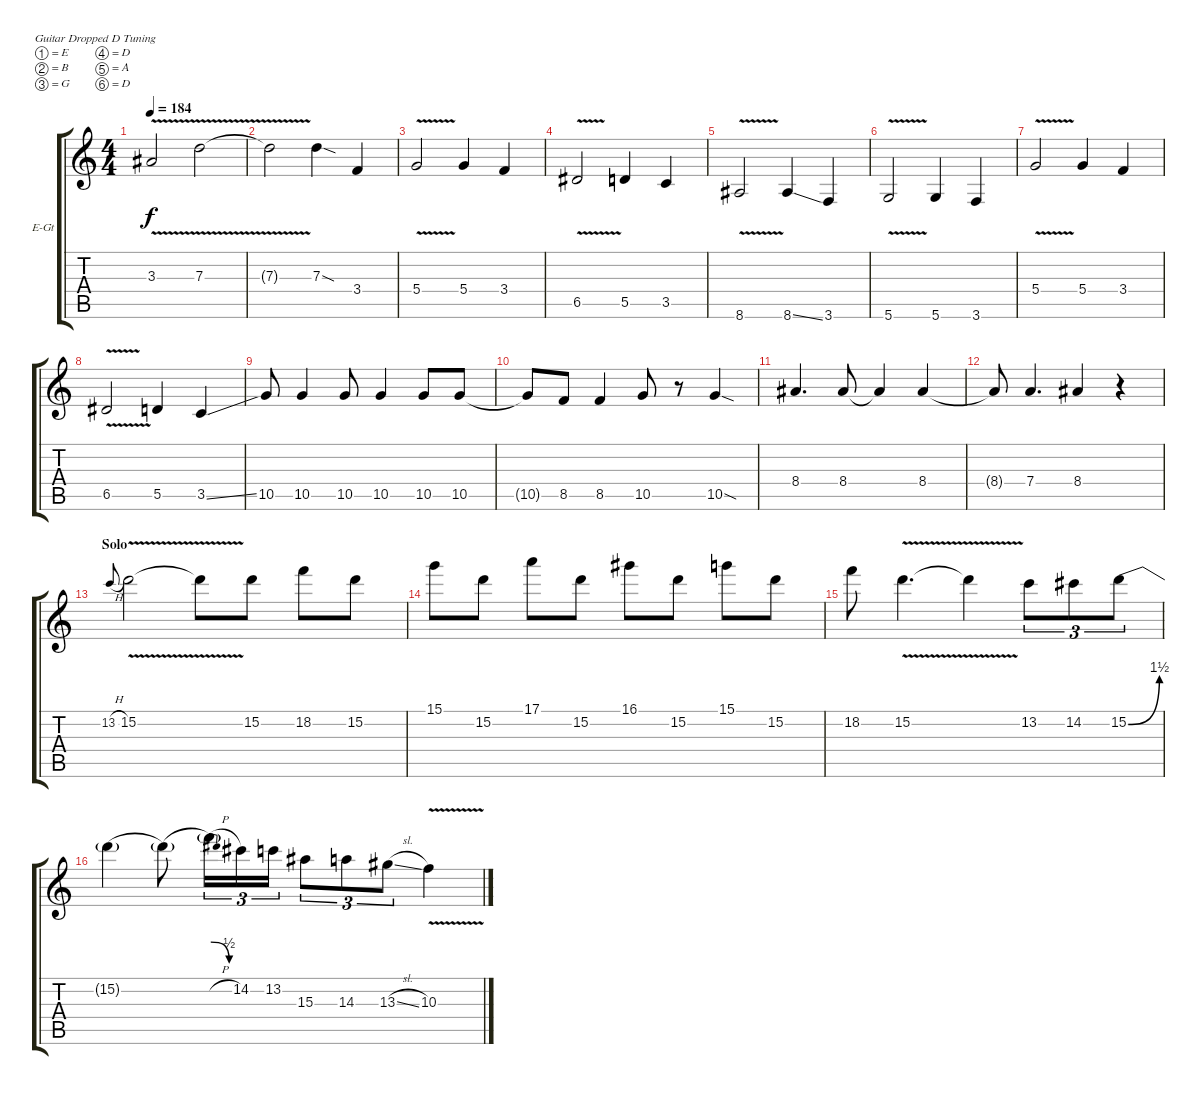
\defaultSystemsLayout 4
\bracketExtendMode groupsimilarinstruments
\firstSystemTrackNameOrientation horizontal
\otherSystemsTrackNameOrientation horizontal
\track ("Synyster Gates (Lead)" "E-Gt") {instrument distortionguitar}
\staff {score tabs}
\tuning (E4 B3 G3 D3 A2 D2)
\ts (4 4)
\tempo 184
\clef g2
\ks c
3.3{v}.2{dy f} 7.3{v}.2 |
7.3{v t}.2 7.3{sod}.4 3.4.4 |
5.4{v}.2 5.4.4 3.4.4 |
6.5{v}.2 5.5.4 3.5.4 |
8.6{v}.2 8.6{ss}.4 3.6.4 |
5.6{v}.2 5.6.4 3.6.4 |
5.4{v}.2 5.4.4 3.4.4 |
6.5{v}.2 5.5.4 3.5{ss}.4 |
10.5.8 10.5.4 10.5.8 10.5.4 10.5.8 10.5.8 |
10.5{t}.8 8.5.8 8.5.4 10.5.8 r.8 10.5{sod}.4 |
8.4.4{d} 8.4.8 8.4{t}.4 8.4.4 |
8.4{t}.8 7.4.4{d} 8.4.4 r.4 |
\section ("" "Solo")
13.2{h}.8{gr onbeat} 15.2{v}.2 15.2{v t}.8 15.2.8 18.2.8 15.2.8 |
15.1.8 15.2.8 17.1.8 15.2.8 16.1.8 15.2.8 15.1.8 15.2.8 |
18.2.8 15.2{v}.4{d} 15.2{v t}.4 13.2.8{tu (3 2)} 14.2.8{tu (3 2)} 15.2{be (bend 0 0 11.4 6)}.8{tu (3 2)} |
15.2{be (hold 0 0 60 0) t}.4 15.2{be (hold 0 0 60 0) t}.8 15.2{be (release 0 6 15 2) h t}.16{tu (3 2)} 14.2.16{tu (3 2)} 13.2.16{tu (3 2)} 15.3.8{tu (3 2)} 14.3.8{tu (3 2)} 13.3{sl}.8{tu (3 2)} 10.3{v}.4
